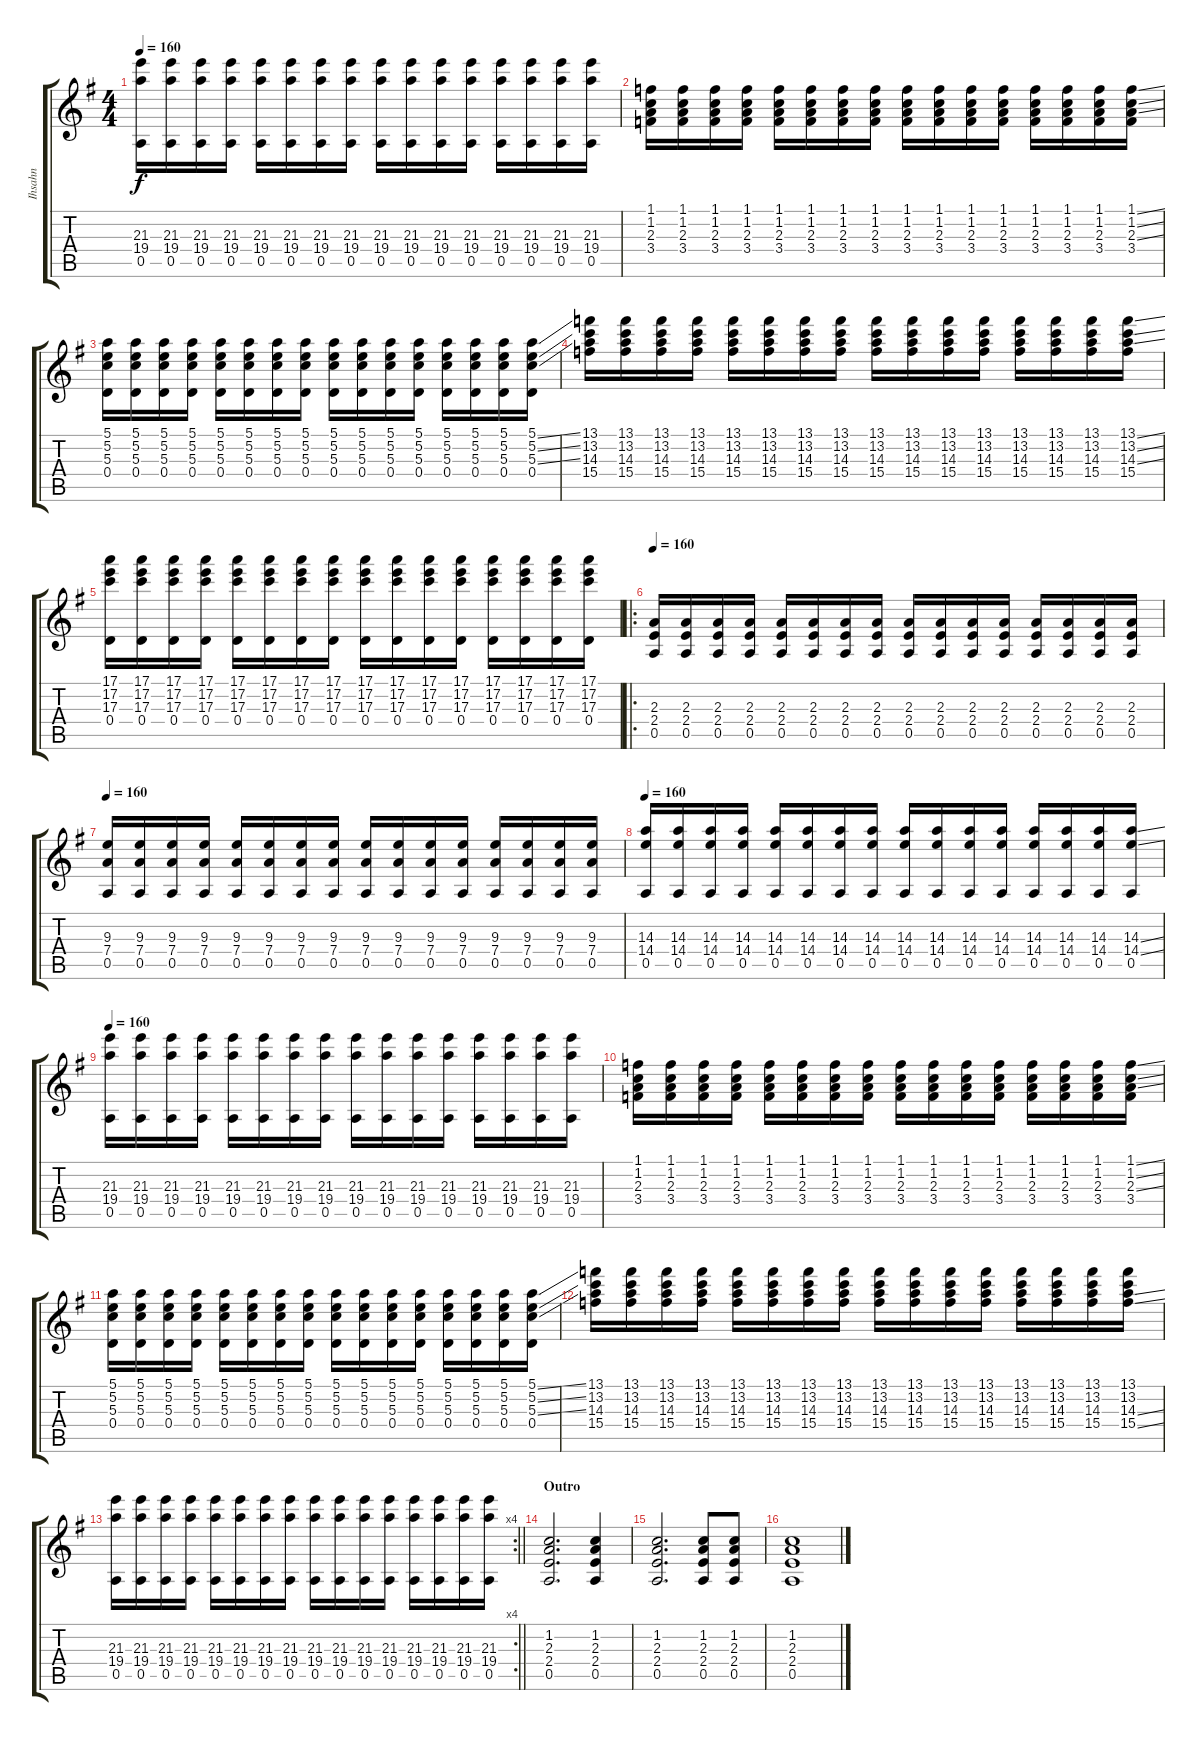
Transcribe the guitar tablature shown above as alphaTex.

\track ("Ihsahn" "Ihsahn") {instrument distortionguitar}
\staff {score tabs}
\tuning (E4 B3 G3 D3 A2 E2) {hide}
\ts (4 4)
\tempo 160
\clef g2
\ks g
(21.3 19.4 0.5).16{dy f} (21.3 19.4 0.5).16 (21.3 19.4 0.5).16 (21.3 19.4 0.5).16 (21.3 19.4 0.5).16 (21.3 19.4 0.5).16 (21.3 19.4 0.5).16 (21.3 19.4 0.5).16 (21.3 19.4 0.5).16 (21.3 19.4 0.5).16 (21.3 19.4 0.5).16 (21.3 19.4 0.5).16 (21.3 19.4 0.5).16 (21.3 19.4 0.5).16 (21.3 19.4 0.5).16 (21.3 19.4 0.5).16 |
(1.1 1.2 2.3 3.4).16 (1.1 1.2 2.3 3.4).16 (1.1 1.2 2.3 3.4).16 (1.1 1.2 2.3 3.4).16 (1.1 1.2 2.3 3.4).16 (1.1 1.2 2.3 3.4).16 (1.1 1.2 2.3 3.4).16 (1.1 1.2 2.3 3.4).16 (1.1 1.2 2.3 3.4).16 (1.1 1.2 2.3 3.4).16 (1.1 1.2 2.3 3.4).16 (1.1 1.2 2.3 3.4).16 (1.1 1.2 2.3 3.4).16 (1.1 1.2 2.3 3.4).16 (1.1 1.2 2.3 3.4).16 (1.1{ss} 1.2{ss} 2.3{ss} 3.4).16 |
(5.1 5.2 5.3 0.4).16 (5.1 5.2 5.3 0.4).16 (5.1 5.2 5.3 0.4).16 (5.1 5.2 5.3 0.4).16 (5.1 5.2 5.3 0.4).16 (5.1 5.2 5.3 0.4).16 (5.1 5.2 5.3 0.4).16 (5.1 5.2 5.3 0.4).16 (5.1 5.2 5.3 0.4).16 (5.1 5.2 5.3 0.4).16 (5.1 5.2 5.3 0.4).16 (5.1 5.2 5.3 0.4).16 (5.1 5.2 5.3 0.4).16 (5.1 5.2 5.3 0.4).16 (5.1 5.2 5.3 0.4).16 (5.1{ss} 5.2{ss} 5.3{ss} 0.4).16 |
(13.1 13.2 14.3 15.4).16 (13.1 13.2 14.3 15.4).16 (13.1 13.2 14.3 15.4).16 (13.1 13.2 14.3 15.4).16 (13.1 13.2 14.3 15.4).16 (13.1 13.2 14.3 15.4).16 (13.1 13.2 14.3 15.4).16 (13.1 13.2 14.3 15.4).16 (13.1 13.2 14.3 15.4).16 (13.1 13.2 14.3 15.4).16 (13.1 13.2 14.3 15.4).16 (13.1 13.2 14.3 15.4).16 (13.1 13.2 14.3 15.4).16 (13.1 13.2 14.3 15.4).16 (13.1 13.2 14.3 15.4).16 (13.1{ss} 13.2{ss} 14.3{ss} 15.4).16 |
(17.1 17.2 17.3 0.4).16 (17.1 17.2 17.3 0.4).16 (17.1 17.2 17.3 0.4).16 (17.1 17.2 17.3 0.4).16 (17.1 17.2 17.3 0.4).16 (17.1 17.2 17.3 0.4).16 (17.1 17.2 17.3 0.4).16 (17.1 17.2 17.3 0.4).16 (17.1 17.2 17.3 0.4).16 (17.1 17.2 17.3 0.4).16 (17.1 17.2 17.3 0.4).16 (17.1 17.2 17.3 0.4).16 (17.1 17.2 17.3 0.4).16 (17.1 17.2 17.3 0.4).16 (17.1 17.2 17.3 0.4).16 (17.1 17.2 17.3 0.4).16 |
\ro
\tempo 160
(2.3 2.4 0.5).16 (2.3 2.4 0.5).16 (2.3 2.4 0.5).16 (2.3 2.4 0.5).16 (2.3 2.4 0.5).16 (2.3 2.4 0.5).16 (2.3 2.4 0.5).16 (2.3 2.4 0.5).16 (2.3 2.4 0.5).16 (2.3 2.4 0.5).16 (2.3 2.4 0.5).16 (2.3 2.4 0.5).16 (2.3 2.4 0.5).16 (2.3 2.4 0.5).16 (2.3 2.4 0.5).16 (2.3 2.4 0.5).16 |
\tempo 160
(9.3 7.4 0.5).16 (9.3 7.4 0.5).16 (9.3 7.4 0.5).16 (9.3 7.4 0.5).16 (9.3 7.4 0.5).16 (9.3 7.4 0.5).16 (9.3 7.4 0.5).16 (9.3 7.4 0.5).16 (9.3 7.4 0.5).16 (9.3 7.4 0.5).16 (9.3 7.4 0.5).16 (9.3 7.4 0.5).16 (9.3 7.4 0.5).16 (9.3 7.4 0.5).16 (9.3 7.4 0.5).16 (9.3 7.4 0.5).16 |
\tempo 160
(14.3 14.4 0.5).16 (14.3 14.4 0.5).16 (14.3 14.4 0.5).16 (14.3 14.4 0.5).16 (14.3 14.4 0.5).16 (14.3 14.4 0.5).16 (14.3 14.4 0.5).16 (14.3 14.4 0.5).16 (14.3 14.4 0.5).16 (14.3 14.4 0.5).16 (14.3 14.4 0.5).16 (14.3 14.4 0.5).16 (14.3 14.4 0.5).16 (14.3 14.4 0.5).16 (14.3 14.4 0.5).16 (14.3{ss} 14.4{ss} 0.5).16 |
\tempo 160
(21.3 19.4 0.5).16 (21.3 19.4 0.5).16 (21.3 19.4 0.5).16 (21.3 19.4 0.5).16 (21.3 19.4 0.5).16 (21.3 19.4 0.5).16 (21.3 19.4 0.5).16 (21.3 19.4 0.5).16 (21.3 19.4 0.5).16 (21.3 19.4 0.5).16 (21.3 19.4 0.5).16 (21.3 19.4 0.5).16 (21.3 19.4 0.5).16 (21.3 19.4 0.5).16 (21.3 19.4 0.5).16 (21.3 19.4 0.5).16 |
(1.1 1.2 2.3 3.4).16 (1.1 1.2 2.3 3.4).16 (1.1 1.2 2.3 3.4).16 (1.1 1.2 2.3 3.4).16 (1.1 1.2 2.3 3.4).16 (1.1 1.2 2.3 3.4).16 (1.1 1.2 2.3 3.4).16 (1.1 1.2 2.3 3.4).16 (1.1 1.2 2.3 3.4).16 (1.1 1.2 2.3 3.4).16 (1.1 1.2 2.3 3.4).16 (1.1 1.2 2.3 3.4).16 (1.1 1.2 2.3 3.4).16 (1.1 1.2 2.3 3.4).16 (1.1 1.2 2.3 3.4).16 (1.1{ss} 1.2{ss} 2.3{ss} 3.4).16 |
(5.1 5.2 5.3 0.4).16 (5.1 5.2 5.3 0.4).16 (5.1 5.2 5.3 0.4).16 (5.1 5.2 5.3 0.4).16 (5.1 5.2 5.3 0.4).16 (5.1 5.2 5.3 0.4).16 (5.1 5.2 5.3 0.4).16 (5.1 5.2 5.3 0.4).16 (5.1 5.2 5.3 0.4).16 (5.1 5.2 5.3 0.4).16 (5.1 5.2 5.3 0.4).16 (5.1 5.2 5.3 0.4).16 (5.1 5.2 5.3 0.4).16 (5.1 5.2 5.3 0.4).16 (5.1 5.2 5.3 0.4).16 (5.1{ss} 5.2{ss} 5.3{ss} 0.4).16 |
(13.1 13.2 14.3 15.4).16 (13.1 13.2 14.3 15.4).16 (13.1 13.2 14.3 15.4).16 (13.1 13.2 14.3 15.4).16 (13.1 13.2 14.3 15.4).16 (13.1 13.2 14.3 15.4).16 (13.1 13.2 14.3 15.4).16 (13.1 13.2 14.3 15.4).16 (13.1 13.2 14.3 15.4).16 (13.1 13.2 14.3 15.4).16 (13.1 13.2 14.3 15.4).16 (13.1 13.2 14.3 15.4).16 (13.1 13.2 14.3 15.4).16 (13.1 13.2 14.3 15.4).16 (13.1 13.2 14.3 15.4).16 (13.1 13.2 14.3{ss} 15.4{ss}).16 |
\rc 4
\barLineRight lightlight
(21.3 19.4 0.5).16 (21.3 19.4 0.5).16 (21.3 19.4 0.5).16 (21.3 19.4 0.5).16 (21.3 19.4 0.5).16 (21.3 19.4 0.5).16 (21.3 19.4 0.5).16 (21.3 19.4 0.5).16 (21.3 19.4 0.5).16 (21.3 19.4 0.5).16 (21.3 19.4 0.5).16 (21.3 19.4 0.5).16 (21.3 19.4 0.5).16 (21.3 19.4 0.5).16 (21.3 19.4 0.5).16 (21.3 19.4 0.5).16 |
\section ("" "Outro")
(1.2 2.3 2.4 0.5).2{d} (1.2 2.3 2.4 0.5).4 |
(1.2 2.3 2.4 0.5).2{d} (1.2 2.3 2.4 0.5).8 (1.2 2.3 2.4 0.5).8 |
(1.2 2.3 2.4 0.5).1
